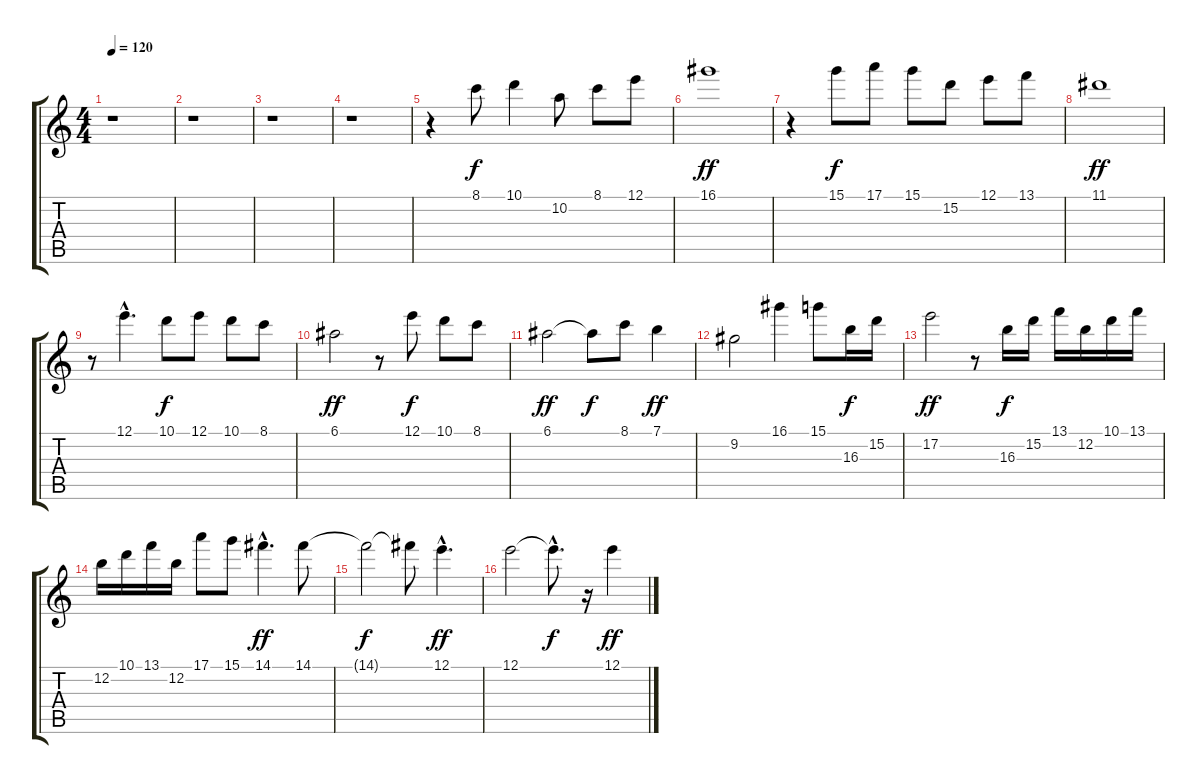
\track "" {instrument overdrivenguitar}
\staff {score tabs}
\tuning (E4 B3 G3 D3 A2 E2) {hide}
\ts (4 4)
\tempo 120
\clef g2
\ks c
r.1{dy f} |
r.1 |
r.1 |
r.1 |
r.4 8.1.8 10.1.4 10.2.8 8.1.8 12.1.8 |
16.1.1{dy ff} |
r.4 15.1.8{dy f} 17.1.8 15.1.8 15.2.8 12.1.8 13.1.8 |
11.1.1{dy ff} |
r.8 12.1{hac}.4{d} 10.1.8{dy f} 12.1.8 10.1.8 8.1.8 |
6.1.2{dy ff} r.8 12.1.8{dy f} 10.1.8 8.1.8 |
6.1.2{dy ff} 6.1{t}.8{dy f} 8.1.8 7.1.4{dy ff} |
9.2.2 16.1.4 15.1.8 16.3.16{dy f} 15.2.16 |
17.2.2{dy ff} r.8 16.3.16{dy f} 15.2.16 13.1.16 12.2.16 10.1.16 13.1.16 |
12.2.16 10.1.16 13.1.16 12.2.16 17.1.8 15.1.8 14.1{hac}.4{d dy ff} 14.1.8 |
14.1{t}.2{dy f} 14.1{t}.8 12.1{hac}.4{d dy ff} |
12.1.2 12.1{hac t}.8{d dy f} r.16 12.1.4{dy ff}
